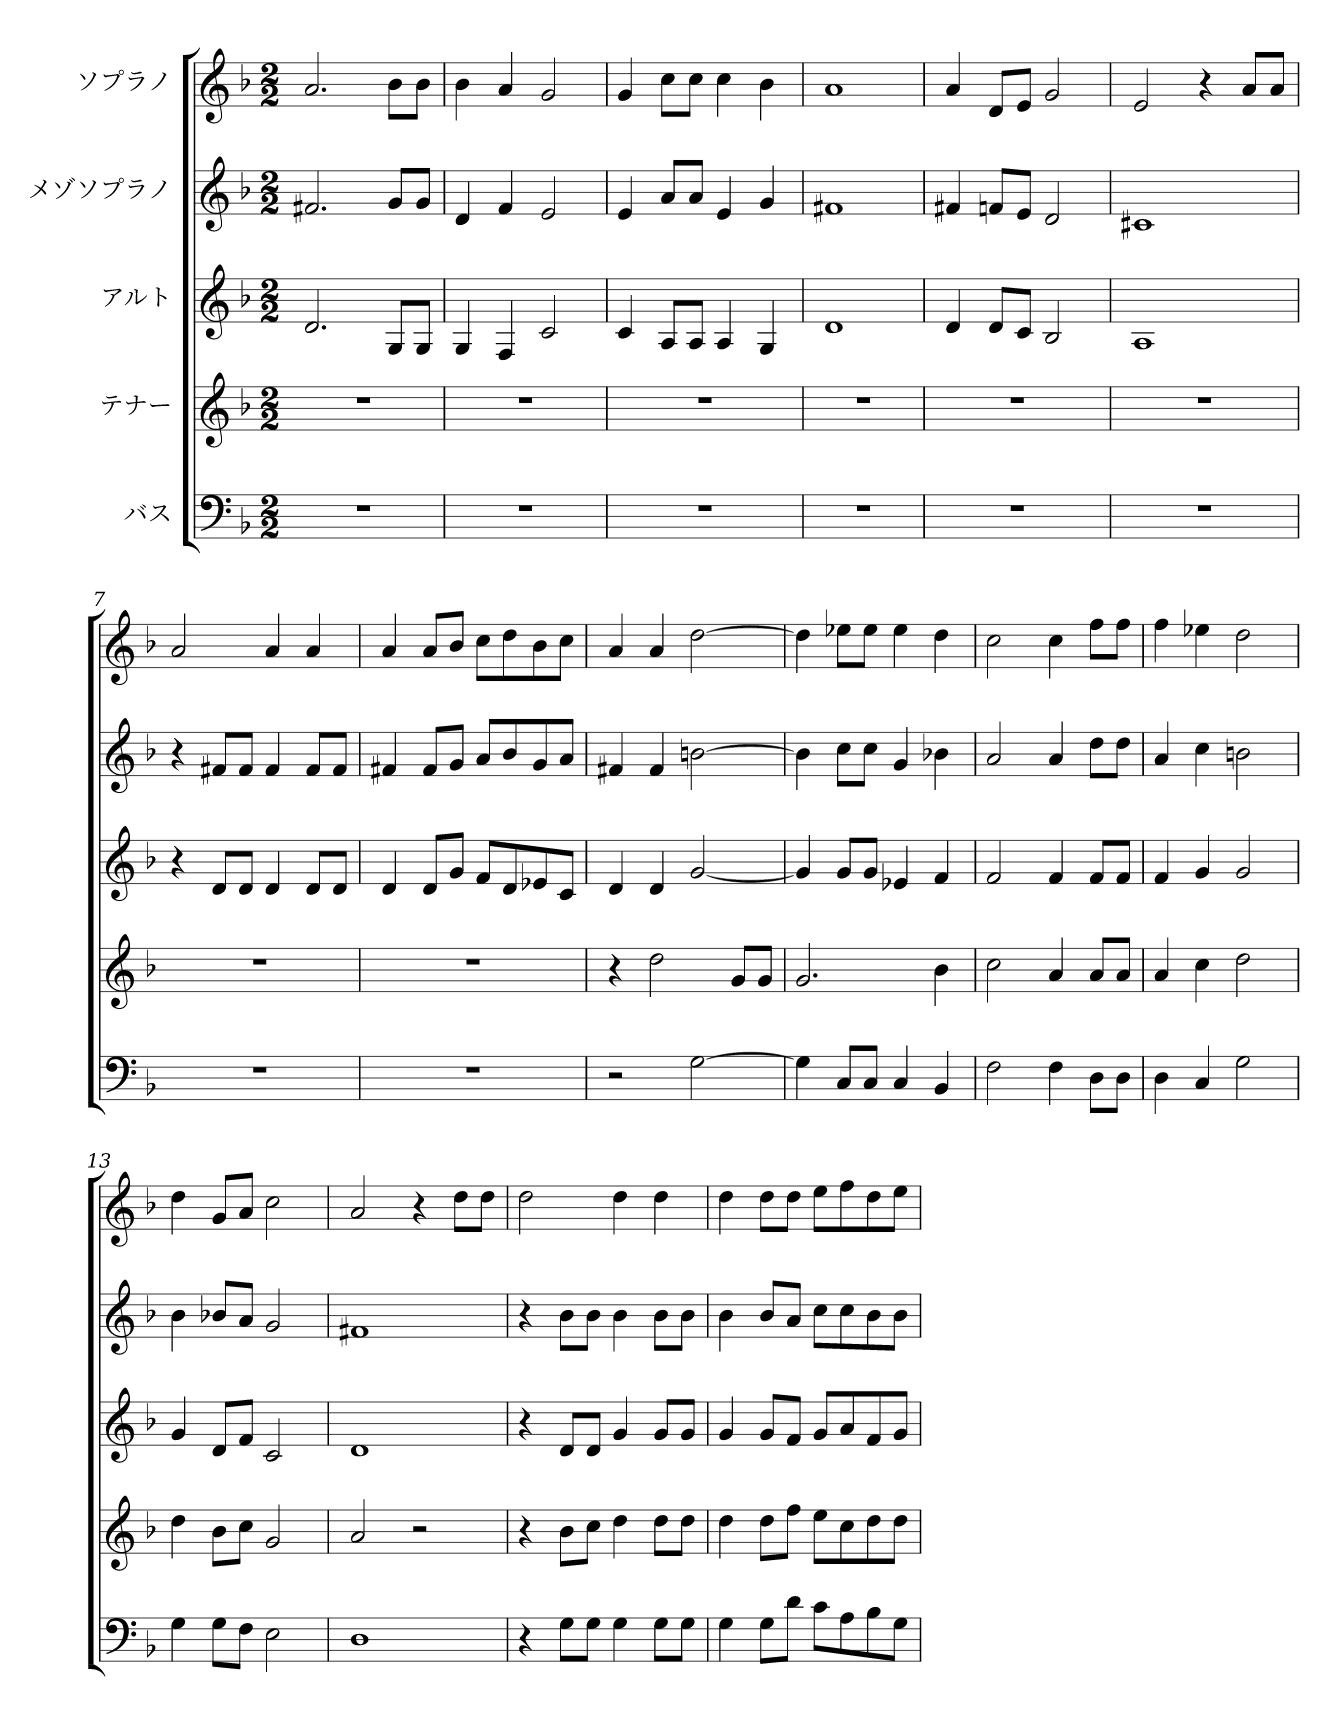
**kern	**kern	**kern	**kern	**kern
*part5	*part4	*part3	*part2	*part1
*staff5	*staff4	*staff3	*staff2	*staff1
*I"バス	*I"テナー	*I"アルト	*I"メゾソプラノ	*I"ソプラノ
*clefF4	*clefG2	*clefG2	*clefG2	*clefG2
*k[b-]	*k[b-]	*k[b-]	*k[b-]	*k[b-]
*M2/2	*M2/2	*M2/2	*M2/2	*M2/2
=1	=1	=1	=1	=1
1r	1r	2.d/	2.f#X/	2.a/
*	*	*	*	*MM100
.	.	8G/L	8g/L	8b-\L
.	.	8G/J	8g/J	8b-\J
=2	=2	=2	=2	=2
1r	1r	4G/	4d/	4b-\
.	.	4F/	4f/	4a/
.	.	2c/	2e/	2g/
=3	=3	=3	=3	=3
1r	1r	4c/	4e/	4g/
.	.	8A/L	8a/L	8cc\L
.	.	8A/J	8a/J	8cc\J
.	.	4A/	4e/	4cc\
.	.	4G/	4g/	4b-\
=4	=4	=4	=4	=4
1r	1r	1d	1f#X	1a
=5	=5	=5	=5	=5
1r	1r	4d/	4f#X/	4a/
.	.	8d/L	8fn/L	8d/L
.	.	8c/J	8e/J	8e/J
.	.	2B-/	2d/	2g/
=6	=6	=6	=6	=6
1r	1r	1A	1c#X	2e/
.	.	.	.	4r
.	.	.	.	8a/L
.	.	.	.	8a/J
!!LO:LB:g=z
=7	=7	=7	=7	=7
1r	1r	4r	4r	2a/
.	.	8d/L	8f#X/L	.
.	.	8d/J	8f#/J	.
.	.	4d/	4f#/	4a/
.	.	8d/L	8f#/L	4a/
.	.	8d/J	8f#/J	.
=8	=8	=8	=8	=8
1r	1r	4d/	4f#i/	4a/
.	.	8d/L	8f#/L	8a/L
.	.	8g/J	8g/J	8b-/J
.	.	8f/L	8a/L	8cc\L
.	.	8d/	8b-/	8dd\
.	.	8e-X/	8g/	8b-\
.	.	8c/J	8a/J	8cc\J
=9	=9	=9	=9	=9
2r	4r	4d/	4f#X/	4a/
.	2dd\	4d/	4f#/	4a/
[2G\	.	[2g/	[2bn\	[2dd\
.	8g/L	.	.	.
.	8g/J	.	.	.
=10	=10	=10	=10	=10
4G\]	2.g/	4g/]	4b\]	4dd\]
8C/L	.	8g/L	8cc\L	8ee-X\L
8C/J	.	8g/J	8cc\J	8ee-\J
4C/	.	4e-X/	4g/	4ee-\
4BB-/	4b-\	4f/	4b-X\	4dd\
=11	=11	=11	=11	=11
2F\	2cc\	2f/	2a/	2cc\
4F\	4a/	4f/	4a/	4cc\
8D\L	8a/L	8f/L	8dd\L	8ff\L
8D\J	8a/J	8f/J	8dd\J	8ff\J
=12	=12	=12	=12	=12
4D\	4a/	4f/	4a/	4ff\
4C/	4cc\	4g/	4cc\	4ee-X\
2G\	2dd\	2g/	2bn\	2dd\
!!LO:PB:g=z
=13	=13	=13	=13	=13
4G\	4dd\	4g/	4b-\	4dd\
8G\L	8b-\L	8d/L	8b-X/L	8g/L
8F\J	8cc\J	8f/J	8a/J	8a/J
2E\	2g/	2c/	2g/	2cc\
=14	=14	=14	=14	=14
1D	2a/	1d	1f#X	2a/
.	2r	.	.	4r
.	.	.	.	8dd\L
.	.	.	.	8dd\J
=15	=15	=15	=15	=15
4r	4r	4r	4r	2dd\
8G\L	8b-\L	8d/L	8b-\L	.
8G\J	8cc\J	8d/J	8b-\J	.
4G\	4dd\	4g/	4b-\	4dd\
8G\L	8dd\L	8g/L	8b-\L	4dd\
8G\J	8dd\J	8g/J	8b-\J	.
=16	=16	=16	=16	=16
4G\	4dd\	4g/	4b-\	4dd\
8G\L	8dd\L	8g/L	8b-/L	8dd\L
8d\J	8ff\J	8f/J	8a/J	8dd\J
8c\L	8ee\L	8g/L	8cc\L	8ee\L
8A\	8cc\	8a/	8cc\	8ff\
8B-\	8dd\	8f/	8b-\	8dd\
8G\J	8dd\J	8g/J	8b-\J	8ee\J
=	=	=	=	=
*-	*-	*-	*-	*-
